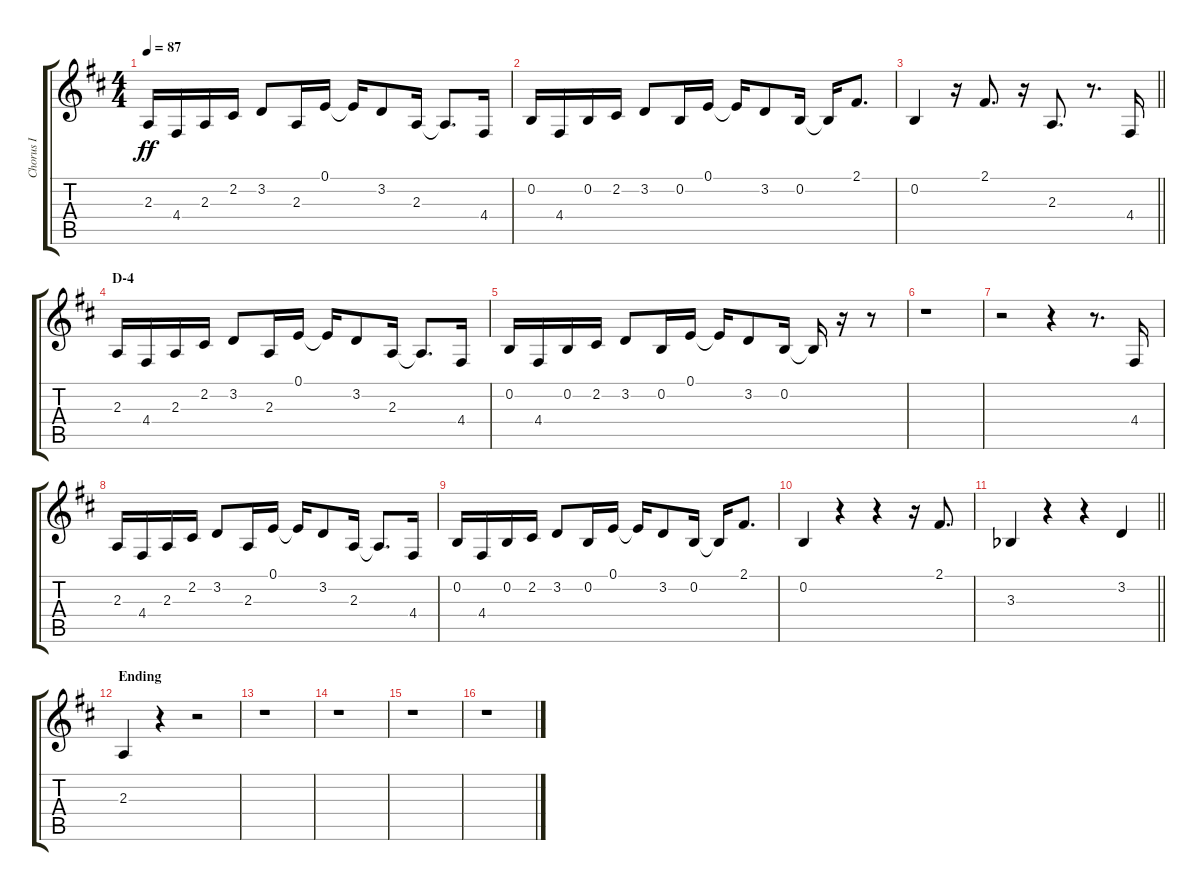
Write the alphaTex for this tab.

\track ("Chorus I" "Chorus I") {instrument voiceoohs}
\staff {score tabs}
\tuning (E4 B3 G3 D3 A2 E2) {hide}
\ts (4 4)
\tempo 87
\clef g2
\ks d
2.3.16{dy ff} 4.4.16 2.3.16 2.2.16 3.2.8 2.3.16 0.1.16 0.1{t}.16 3.2.8 2.3.16 2.3{t}.8{d} 4.4.16 |
0.2.16 4.4.16 0.2.16 2.2.16 3.2.8 0.2.16 0.1.16 0.1{t}.16 3.2.8 0.2.16 0.2{t}.16 2.1.8{d} |
\barLineRight lightlight
0.2.4 r.16 2.1.8{d} r.16 2.3.8{d} r.8{d} 4.4.16 |
\section ("" "D-4")
2.3.16 4.4.16 2.3.16 2.2.16 3.2.8 2.3.16 0.1.16 0.1{t}.16 3.2.8 2.3.16 2.3{t}.8{d} 4.4.16 |
0.2.16 4.4.16 0.2.16 2.2.16 3.2.8 0.2.16 0.1.16 0.1{t}.16 3.2.8 0.2.16 0.2{t}.16 r.16 r.8 |
r.1 |
r.2 r.4 r.8{d} 4.4.16 |
2.3.16 4.4.16 2.3.16 2.2.16 3.2.8 2.3.16 0.1.16 0.1{t}.16 3.2.8 2.3.16 2.3{t}.8{d} 4.4.16 |
0.2.16 4.4.16 0.2.16 2.2.16 3.2.8 0.2.16 0.1.16 0.1{t}.16 3.2.8 0.2.16 0.2{t}.16 2.1.8{d} |
0.2.4 r.4 r.4 r.16 2.1.8{d} |
\barLineRight lightlight
3.3{acc b}.4 r.4 r.4 3.2.4 |
\section ("" "Ending")
2.3.4 r.4 r.2 |
r.1 |
r.1 |
r.1 |
r.1
